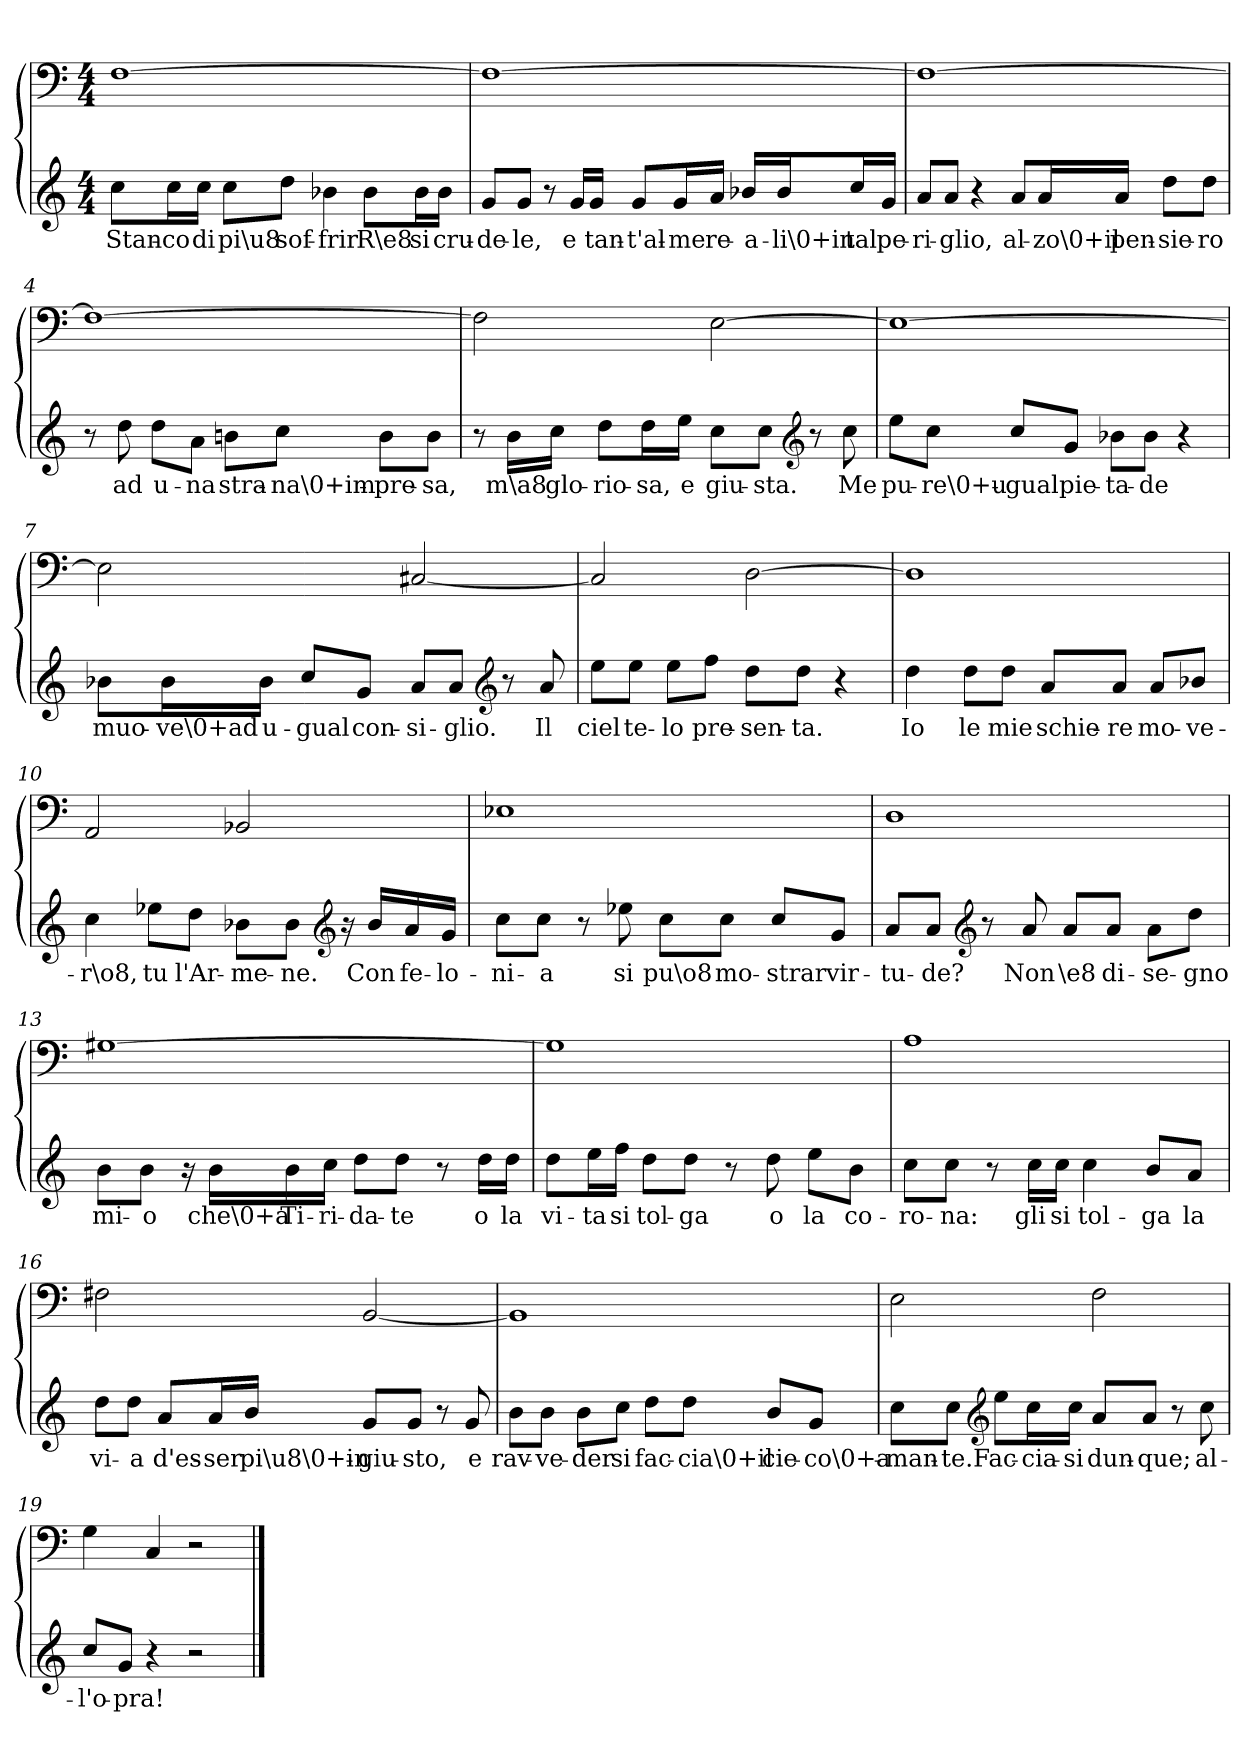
**kern	**text	**kern
*part1	*part1	*part1
*staff2	*staff2	*staff1
*clefG2	*	*clefF4
*k[]	*	*k[]
*a:	*	*a:
*M4/4	*	*M4/4
=1	=1	=1
8cc\L	Stan-	[1F\
16cc\L	-co	.
16cc\JJ	di	.
8cc\L	pi\u8	.
8dd\J	sof-	.
4b-X\	-frir	.
8b-\L	R\e8	.
16b-\L	si	.
16b-\JJ	cru-	.
=2	=2	=2
8g/L	-de-	1F\_
8g/J	-le,	.
8r	.	.
16g/LL	e	.
16g/JJ	tan-	.
8g/L	-t'al-	.
16g/L	-me	.
16a/JJ	re-	.
16b-X/LL	-a-	.
16b-/J	-li\0+in	.
16cc/L	tal	.
16g/JJ	pe-	.
=3	=3	=3
8a/L	-ri-	1F\_
8a/J	-glio,	.
4r	.	.
8a/L	al-	.
16a/L	-zo\0+il	.
16a/JJ	pen-	.
8dd\L	-sie-	.
8dd\J	-ro	.
=4	=4	=4
8r	.	1F\_
8dd\	ad	.
8dd\L	u-	.
8a\J	-na	.
8bn\L	stra-	.
8cc\J	-na\0+im-	.
8b\L	-pre-	.
8b\J	-sa,	.
=5	=5	=5
8r	.	2F\]
16b\LL	m\a8	.
16cc\JJ	glo-	.
8dd\L	-rio-	.
16dd\L	-sa,	.
16ee\JJ	e	.
8cc\L	giu-	[2E\
8cc\J	-sta.	.
*clefG2	*	*
8r	.	.
8cc\	Me	.
=6	=6	=6
8ee\L	pu-	1E\_
8cc\J	-re\0+u-	.
8cc/L	-gual	.
8g/J	pie-	.
8b-X\L	-ta-	.
8b-\J	-de	.
4r	.	.
=7	=7	=7
8b-X\L	muo-	2E\]
16b-\L	-ve\0+ad	.
16b-\JJ	u-	.
8cc/L	-gual	.
8g/J	con-	.
8a/L	-si-	[2C#X/
8a/J	-glio.	.
*clefG2	*	*
8r	.	.
8a/	Il	.
=8	=8	=8
8ee\L	ciel	2C#/]
8ee\J	te-	.
8ee\L	-lo	.
8ff\J	pre-	.
8dd\L	-sen-	[2D\
8dd\J	-ta.	.
4r	.	.
=9	=9	=9
4dd\	Io	1D\]
8dd\L	le	.
8dd\J	mie	.
8a/L	schie-	.
8a/J	-re	.
8a/L	mo-	.
8b-X/J	-ve-	.
=10	=10	=10
4cc\	-r\o8,	2AA/
8ee-X\L	tu	.
8dd\J	l'Ar-	.
8b-X\L	-me-	2BB-X/
8b-\J	-ne.	.
*clefG2	*	*
16r	.	.
16b-/LL	Con	.
16a/	fe-	.
16g/JJ	-lo-	.
=11	=11	=11
8cc\L	-ni-	1E-X\
8cc\J	-a	.
8r	.	.
8ee-X\	si	.
8cc\L	pu\o8	.
8cc\J	mo-	.
8cc/L	-strar	.
8g/J	vir-	.
=12	=12	=12
8a/L	-tu-	1D\
8a/J	-de?	.
*clefG2	*	*
8r	.	.
8a/	Non	.
8a/L	\e8	.
8a/J	di-	.
8a\L	-se-	.
8dd\J	-gno	.
=13	=13	=13
8b\L	mi-	[1G#X\
8b\J	-o	.
16r	.	.
16b\LL	che\0+a	.
16b\	Ti-	.
16cc\JJ	-ri-	.
8dd\L	-da-	.
8dd\J	-te	.
8r	.	.
16dd\LL	o	.
16dd\JJ	la	.
=14	=14	=14
8dd\L	vi-	1G#\]
16ee\L	-ta	.
16ff\JJ	si	.
8dd\L	tol-	.
8dd\J	-ga	.
8r	.	.
8dd\	o	.
8ee\L	la	.
8b\J	co-	.
=15	=15	=15
8cc\L	-ro-	1A\
8cc\J	-na:	.
8r	.	.
16cc\LL	gli	.
16cc\JJ	si	.
4cc\	tol-	.
8b/L	-ga	.
8a/J	la	.
=16	=16	=16
8dd\L	vi-	2F#X\
8dd\J	-a	.
8a/L	d'es-	.
16a/L	-ser	.
16b/JJ	pi\u8\0+in-	.
8g/L	-giu-	[2BB/
8g/J	-sto,	.
8r	.	.
8g/	e	.
=17	=17	=17
8b\L	rav-	1BB/]
8b\J	-ve-	.
8b\L	-der	.
8cc\J	si	.
8dd\L	fac-	.
8dd\J	-cia\0+il	.
8b/L	cie-	.
8g/J	-co\0+a-	.
=18	=18	=18
8cc\L	-man-	2E\
8cc\J	-te.	.
*clefG2	*	*
8ee\L	Fac-	.
16cc\L	-cia-	.
16cc\JJ	-si	.
8a/L	dun-	2F\
8a/J	-que;	.
8r	.	.
8cc\	al-	.
=19	=19	=19
8cc/L	-l'o-	4G\
8g/J	-pra!	.
4r	.	4C/
2r	.	2r
==	==	==
*-	*-	*-
